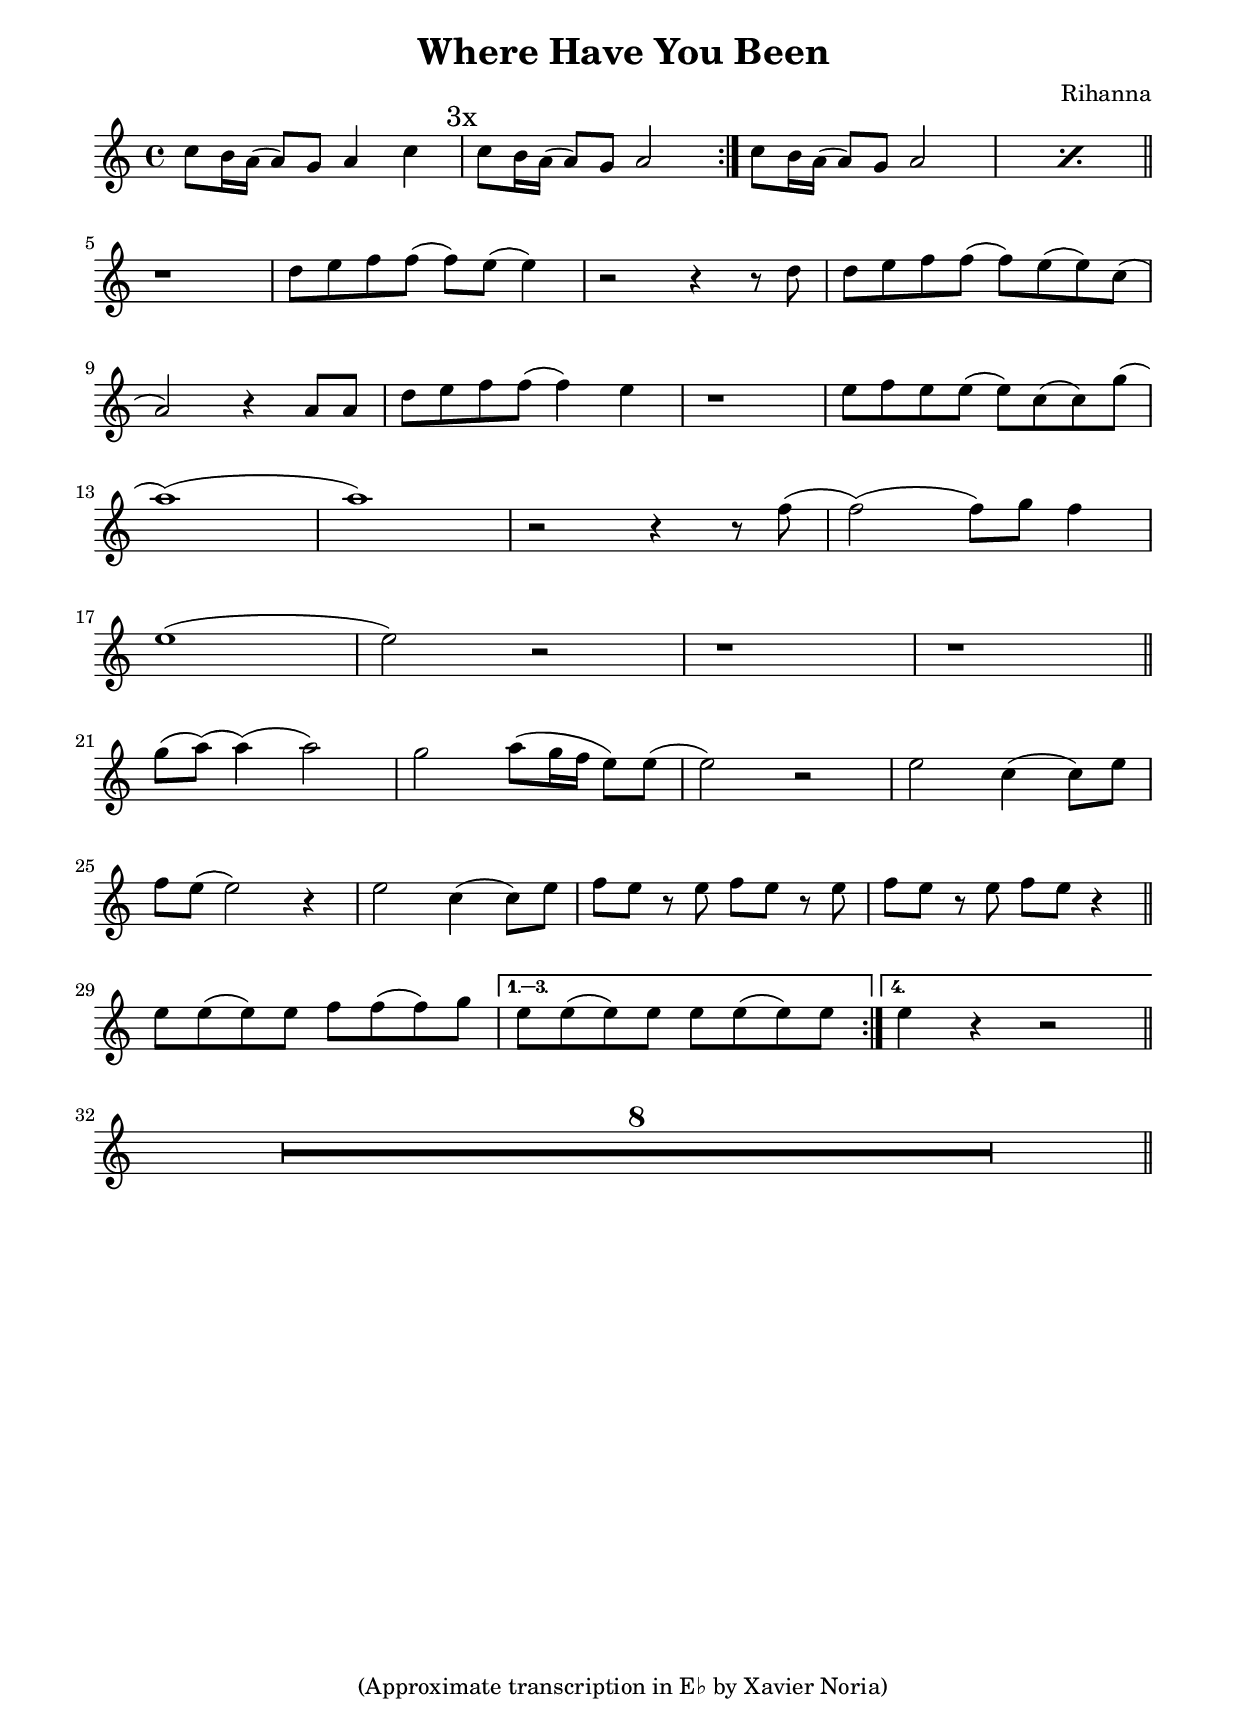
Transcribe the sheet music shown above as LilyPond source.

\version "2.16.2"

\include "../shared/common.ly"

\header {
  title    = "Where Have You Been"
  composer = "Rihanna"
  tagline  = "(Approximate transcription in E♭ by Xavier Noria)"
}

melody = \relative c'' {
  \clef treble
  \key a \minor
  \time 4/4
  %\tempo 4 = 64

  \repeat volta 3 {
    c8 b16 a16( a8) g8 a4 c4 |
    \mark \markup {"3x"}
    c8 b16 a16( a8) g8 a2 |
  }
  \repeat percent 2 { c8 b16 a16( a8) g8 a2 | } \bar "||" \break

  r1 |
  d8 e8 f8 f8( f8) e8( e4) |
  r2 r4 r8 d8 |
  d8 e8 f8 f8( f8) e8( e8) c8( | \break

  a2) r4 a8 a8 |
  d8 e8 f8 f8( f4) e4 |
  r1 |
  e8 f8 e8 e8( e8) c8( c8) g'8( | \break

  a1)( |
  a1) |
  r2 r4 r8 f8( |
  f2)( f8) g8 f4 | \break

  e1( |
  e2) r2 |
  r1 |
  r1 \bar "||" \break

  g8( a8)( a4)( a2) |
  g2 a8( g16 f16 e8) e8( |
  e2) r2 |
  e2 c4( c8) e8 | \break

  f8 e8( e2) r4 |
  e2 c4( c8) e8 |
  f8 e8 r8 e8 f8 e8 r8 e8 |
  f8 e8 r8 e8 f8 e8 r4 \bar "||" \break

  \repeat volta 4 { e8 e8( e8) e8 f8 f8( f8) g8 }
  \alternative {
    { e8 e8( e8) e8 e8 e8( e8) e8 | }
    { e4 r4 r2 | }
  }
  \bar "||" \break

  R1*8 \bar "||" \break
}

\score {
  { \melody }
}
